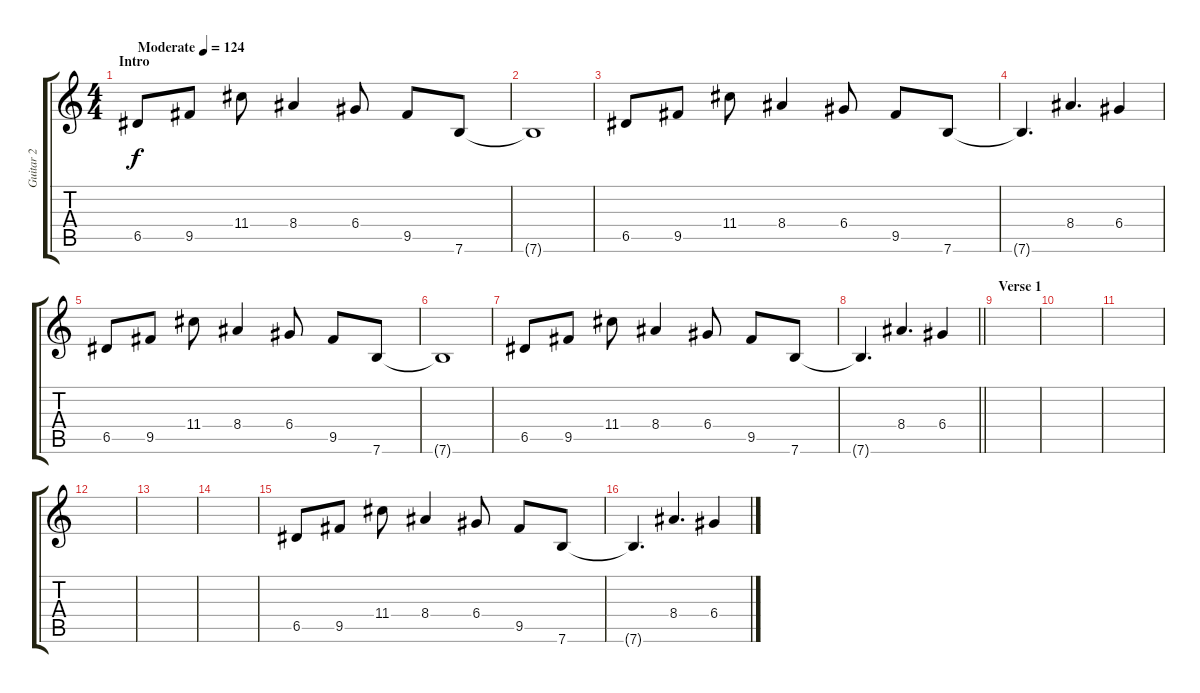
\track ("Guitar 2" "Guitar 2") {instrument acousticguitarsteel}
\staff {score tabs}
\tuning (E4 B3 G3 D3 A2 E2) {hide}
\ts (4 4)
\section ("" "Intro")
\tempo (124 "Moderate")
\clef g2
\ks c
6.5.8{dy f instrument acousticguitarsteel} 9.5.8 11.4.8 8.4.4 6.4.8 9.5.8 7.6.8 |
7.6{t}.1 |
6.5.8 9.5.8 11.4.8 8.4.4 6.4.8 9.5.8 7.6.8 |
7.6{t}.4{d} 8.4.4{d} 6.4.4 |
6.5.8 9.5.8 11.4.8 8.4.4 6.4.8 9.5.8 7.6.8 |
7.6{t}.1 |
6.5.8 9.5.8 11.4.8 8.4.4 6.4.8 9.5.8 7.6.8 |
\barLineRight lightlight
7.6{t}.4{d} 8.4.4{d} 6.4.4 |
\section ("" "Verse 1")
|
|
|
|
|
|
6.5.8 9.5.8 11.4.8 8.4.4 6.4.8 9.5.8 7.6.8 |
7.6{t}.4{d} 8.4.4{d} 6.4.4
